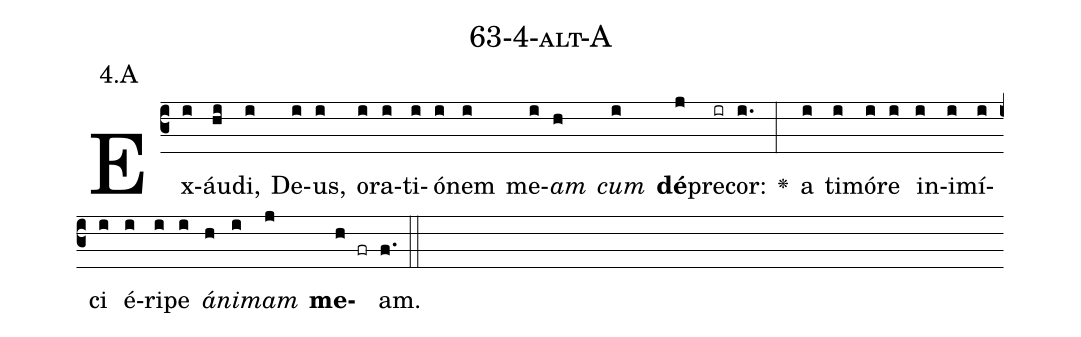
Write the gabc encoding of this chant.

name: 63-4-alt-A;
annotation: 4.A;
%%
(c3)Ex(i)áu(hi)di,(i) De(i)us,(i) o(i)ra(i)ti(i)ó(i)nem(i) me(i)<i>am</i>(h) <i>cum</i>(i) <b>dé</b>(j)pre(ir)cor:(i.) <v>\greheightstar</v>(:) a(i) ti(i)mó(i)re(i) in(i)i(i)mí(i)ci(i) é(i)ri(i)pe(i) <i>á</i>(h)<i>ni</i>(i)<i>mam</i>(j) <b>me</b>(h fr)am.(f.) (::)


%E(i) u(h) o(i) u(j) a(h) e.(f.) (::)
